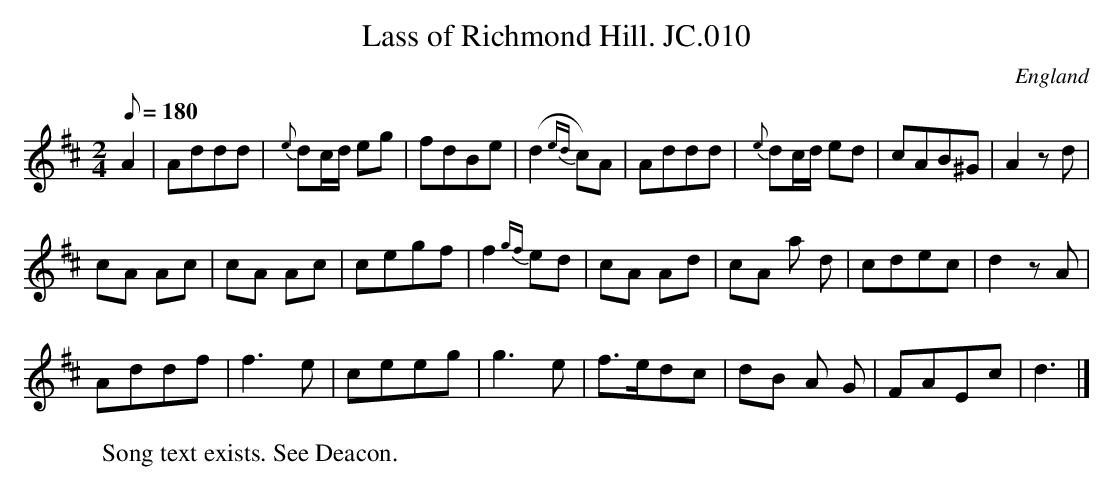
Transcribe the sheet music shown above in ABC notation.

X:1
T:Lass of Richmond Hill. JC.010
M:2/4
L:1/8
Q:180
O:England
K:D
A2|Addd|{e}dc/d/ eg|fdBe|(d2{ed} c)A|Addd|{e}dc/d/ ed|
cAB^G|A2zd|!
cA Ac|cA Ac|cegf|f2{gf} ed|cA Ad|
cA a d|cdec|d2zA|!
Addf|f3e|ceeg|g3e|f>edc|
dB A G|FAEc|d3|]
W:Song text exists. See Deacon.
